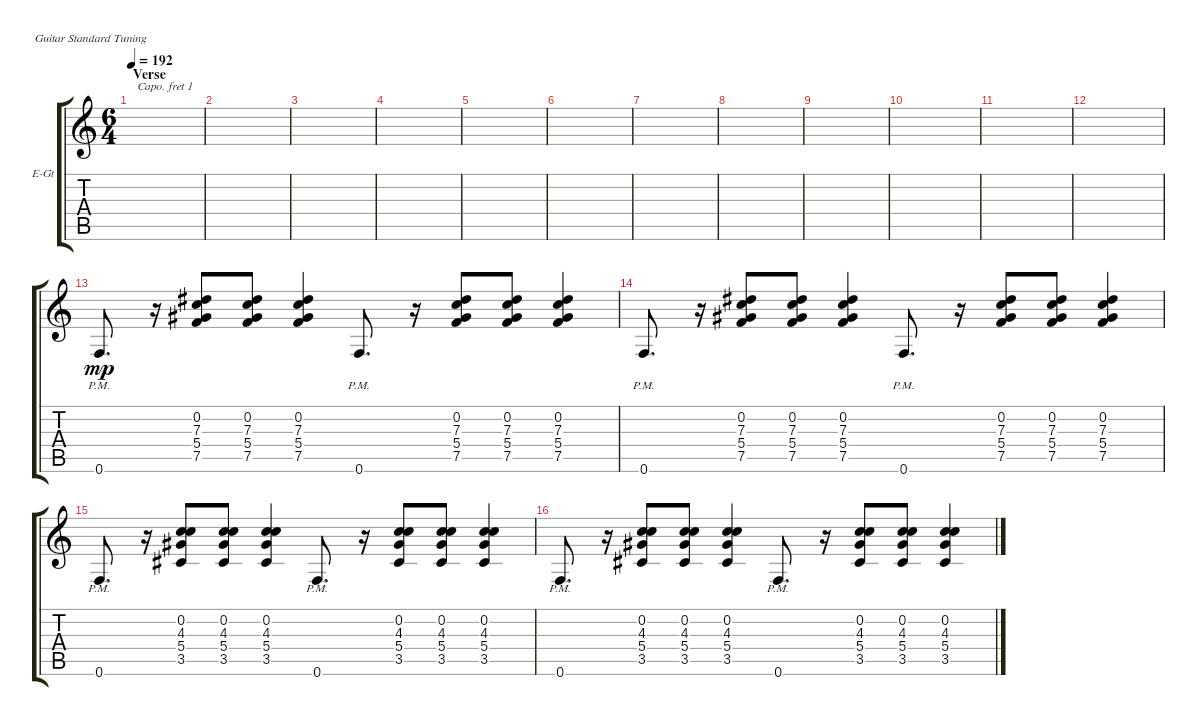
\bracketExtendMode groupsimilarinstruments
\firstSystemTrackNameOrientation horizontal
\otherSystemsTrackNameOrientation horizontal
\track ("Fills" "E-Gt") {instrument electricguitarclean}
\staff {score tabs}
\capo 1
\tuning (E4 B3 G3 D3 A2 E2)
\ts (6 4)
\section ("" "Verse")
\tempo 192
\clef g2
\scale
0.333333
\ks c
|
\scale
0.333333 |
\scale
0.333333 |
\scale
0.333333 |
\scale
0.333333 |
\scale
0.333333 |
\scale
0.333333 |
\scale
0.333333 |
\scale
0.333333 |
\scale
0.333333 |
\scale
0.333333 |
\scale
0.333333 |
\scale
0.333333 0.6{pm}.8{d dy mp} r.16 (7.5 5.4 7.3 0.2).8 (7.5 5.4 7.3 0.2).8 (7.5 5.4 7.3 0.2).4 0.6{pm}.8{d} r.16 (7.5 5.4 7.3 0.2).8 (7.5 5.4 7.3 0.2).8 (7.5 5.4 7.3 0.2).4 |
\scale
0.333333 0.6{pm}.8{d} r.16 (7.5 5.4 7.3 0.2).8 (7.5 5.4 7.3 0.2).8 (7.5 5.4 7.3 0.2).4 0.6{pm}.8{d} r.16 (7.5 5.4 7.3 0.2).8 (7.5 5.4 7.3 0.2).8 (7.5 5.4 7.3 0.2).4 |
\scale
0.333333 0.6{pm}.8{d} r.16 (3.5 5.4 4.3 0.2).8 (3.5 5.4 4.3 0.2).8 (3.5 5.4 4.3 0.2).4 0.6{pm}.8{d} r.16 (3.5 5.4 4.3 0.2).8 (3.5 5.4 4.3 0.2).8 (3.5 5.4 4.3 0.2).4 |
\scale
0.333333 0.6{pm}.8{d} r.16 (3.5 5.4 4.3 0.2).8 (3.5 5.4 4.3 0.2).8 (3.5 5.4 4.3 0.2).4 0.6{pm}.8{d} r.16 (3.5 5.4 4.3 0.2).8 (3.5 5.4 4.3 0.2).8 (3.5 5.4 4.3 0.2).4
